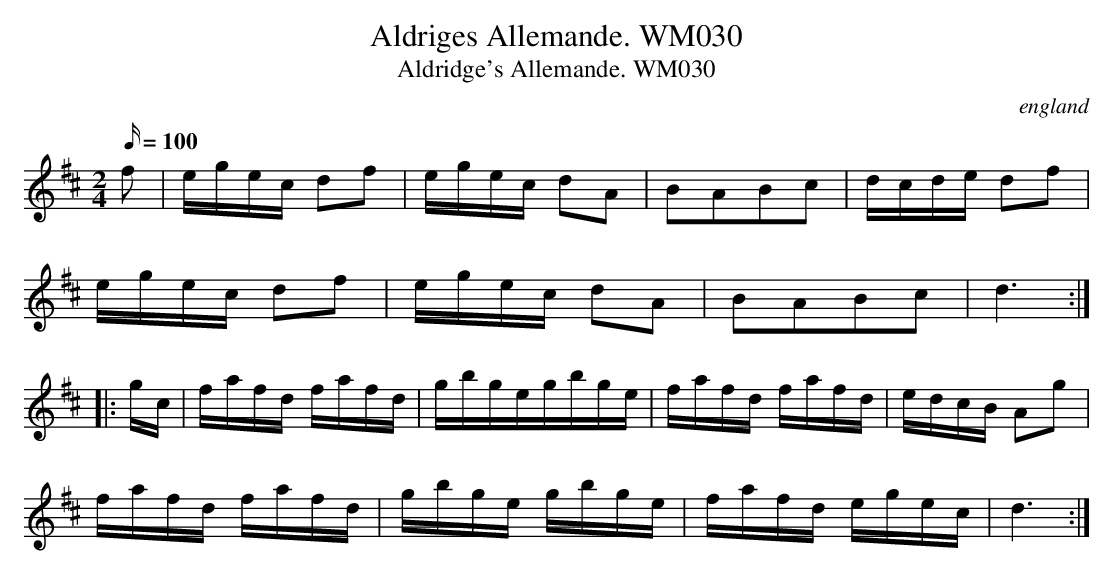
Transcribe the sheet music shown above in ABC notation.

X:1
T:Aldriges Allemande. WM030
T:Aldridge's Allemande. WM030
O:england
M:2/4
L:1/16
Q:100
K:D
f2|egec d2f2|egec d2A2|B2A2B2c2|dcde d2f2|
egec d2f2|egec d2A2|B2A2B2c2|d6:|
|:gc|fafd fafd|gbgegbge|fafd fafd|edcB A2g2|
fafd fafd|gbge gbge|fafd egec|d6:|]
